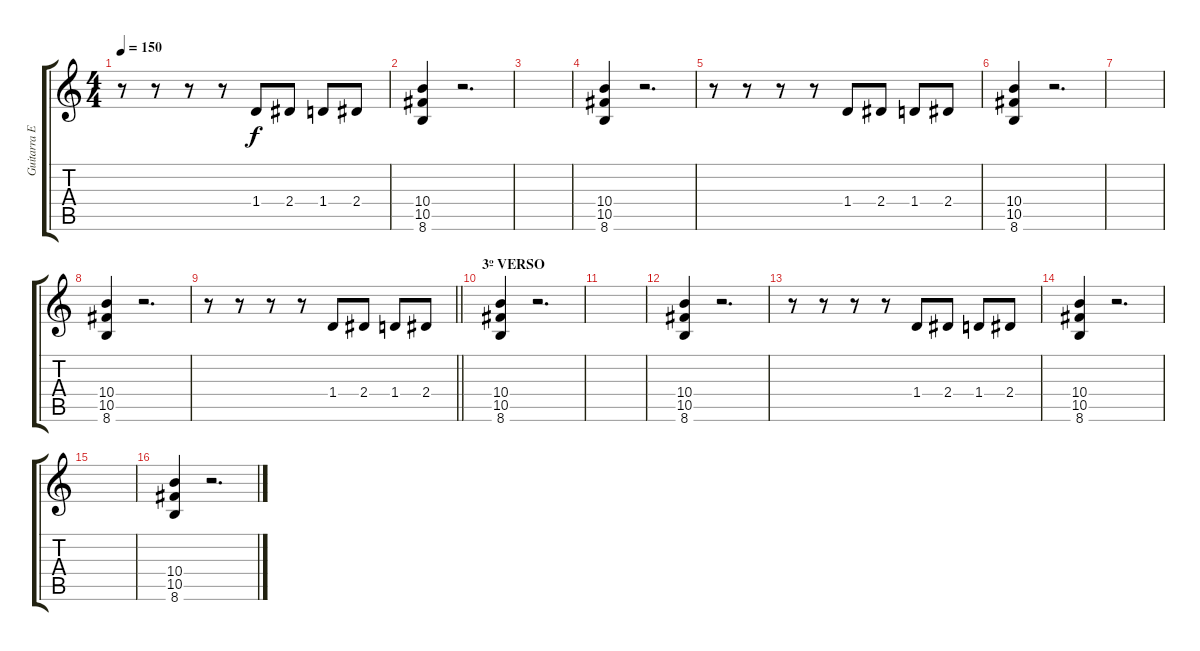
\track ("Guitarra Eléctrica" "Guitarra E") {instrument overdrivenguitar}
\staff {score tabs}
\tuning (Eb4 Bb3 Gb3 Db3 Ab2 Eb2) {hide}
\ts (4 4)
\tempo 150
\clef g2
\ks c
r.8{dy f} r.8 r.8 r.8 1.4.8 2.4.8 1.4.8 2.4.8 |
(10.4 10.5 8.6).4 r.2{d} |
|
(10.4 10.5 8.6).4 r.2{d} |
r.8 r.8 r.8 r.8 1.4.8 2.4.8 1.4.8 2.4.8 |
(10.4 10.5 8.6).4 r.2{d} |
|
(10.4 10.5 8.6).4 r.2{d} |
\barLineRight lightlight
r.8 r.8 r.8 r.8 1.4.8 2.4.8 1.4.8 2.4.8 |
\section ("" "3º VERSO")
(10.4 10.5 8.6).4 r.2{d} |
|
(10.4 10.5 8.6).4 r.2{d} |
r.8 r.8 r.8 r.8 1.4.8 2.4.8 1.4.8 2.4.8 |
(10.4 10.5 8.6).4 r.2{d} |
|
(10.4 10.5 8.6).4 r.2{d}
